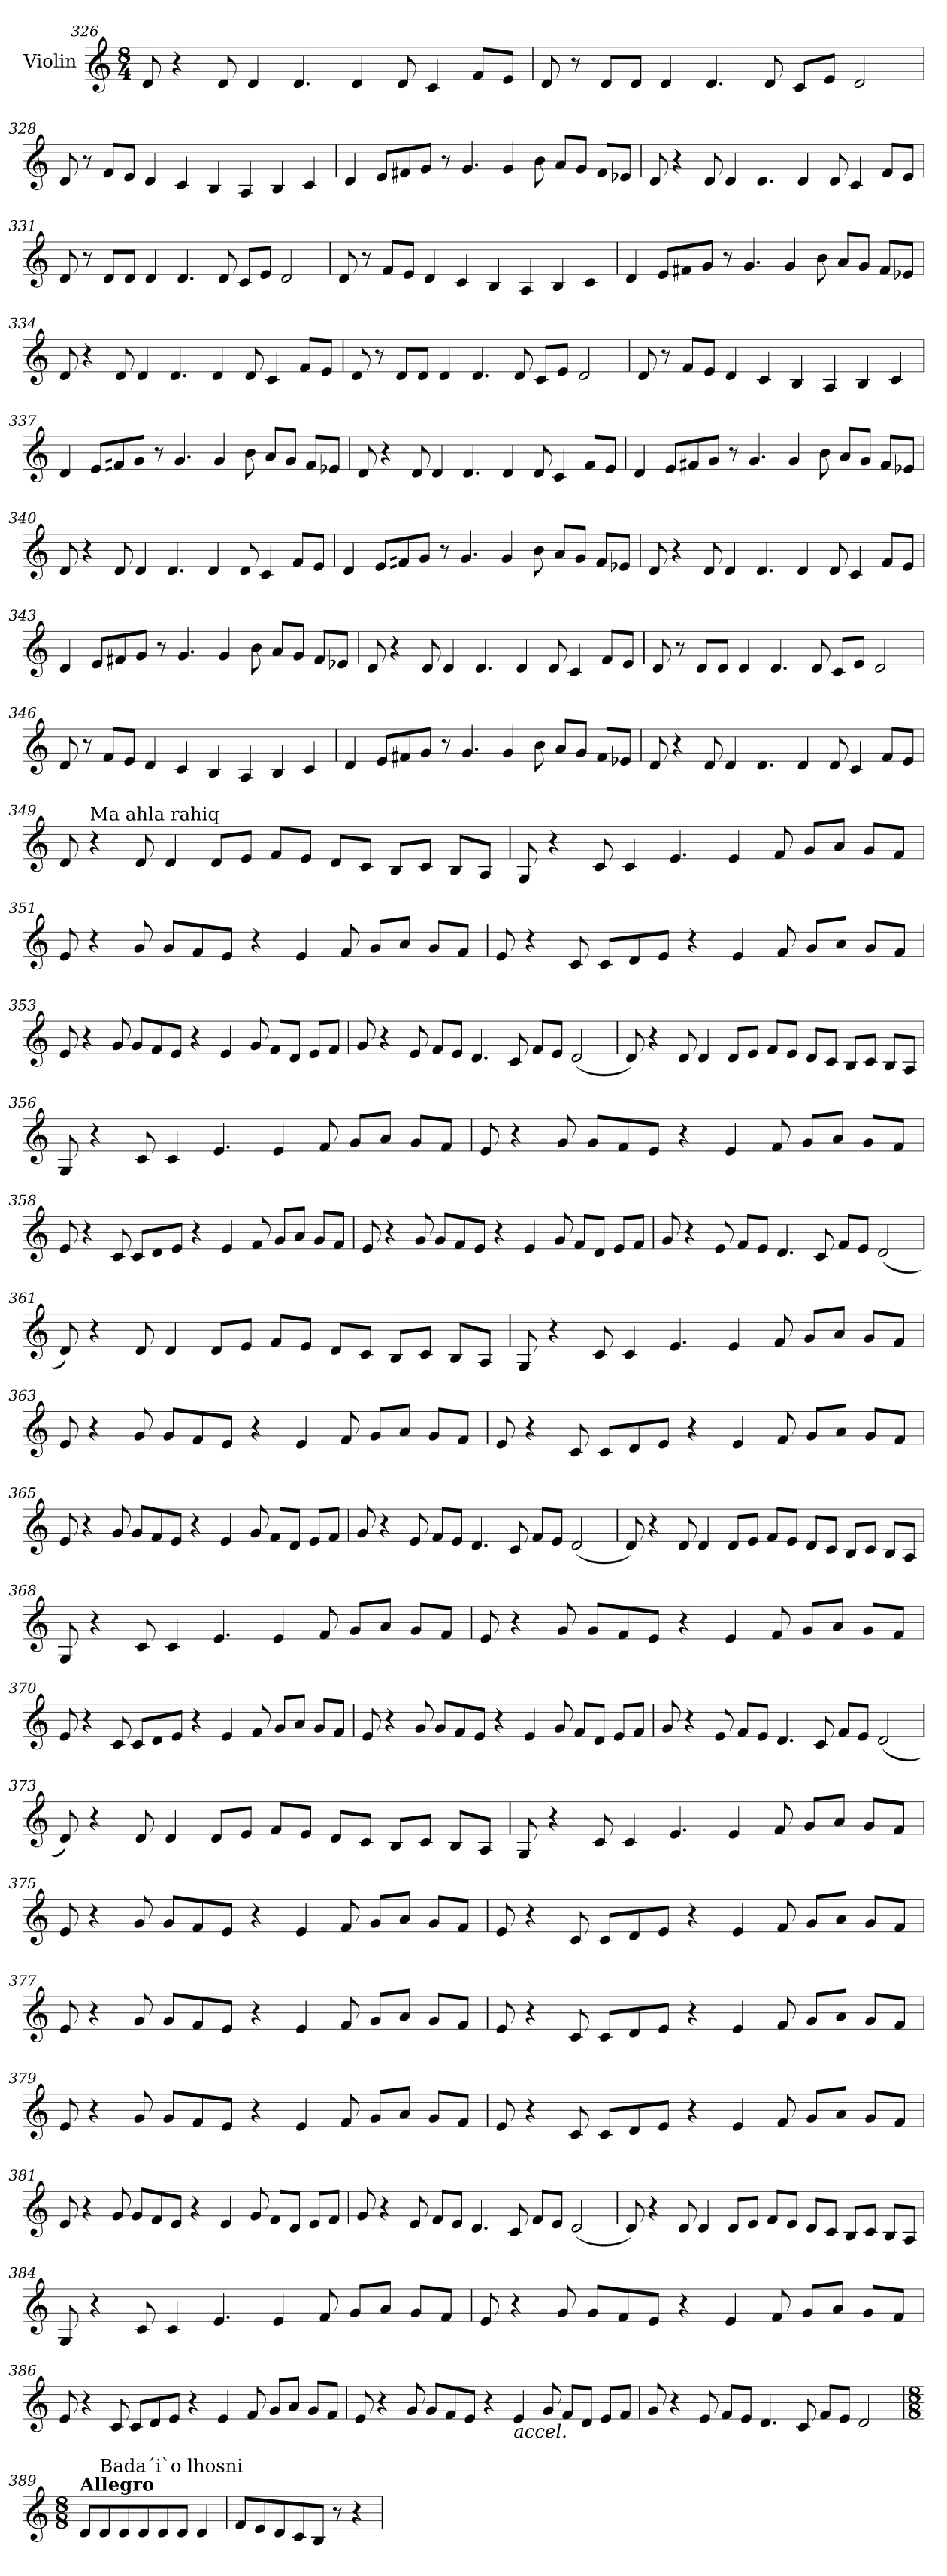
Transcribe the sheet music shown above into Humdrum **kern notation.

**kern
*part1
*staff1
*I"Violin
!!LO:LB:g=z
*clefG2
*k[]
*M8/4
=326
8d/
4r
8d/
4d/
4.d/
4d/
8d/
4c/
8f/L
8e/J
=327
8d/
8r
8d/L
8d/J
4d/
4.d/
8d/
8c/L
8e/J
2d/
!!LO:LB:g=z
=328
8d/
8r
8f/L
8e/J
4d/
4c/
4B/
4A/
4B/
4c/
=329
4d/
8e/L
8f#X/
8g/J
8r
4.g/
4g/
8b\
8a/L
8g/J
8f#/L
8e-X/J
!!LO:LB:g=z
=330
8d/
4r
8d/
4d/
4.d/
4d/
8d/
4c/
8f/L
8e/J
=331
8d/
8r
8d/L
8d/J
4d/
4.d/
8d/
8c/L
8e/J
2d/
!!LO:LB:g=z
=332
8d/
8r
8f/L
8e/J
4d/
4c/
4B/
4A/
4B/
4c/
=333
4d/
8e/L
8f#X/
8g/J
8r
4.g/
4g/
8b\
8a/L
8g/J
8f#/L
8e-X/J
!!LO:LB:g=z
=334
8d/
4r
8d/
4d/
4.d/
4d/
8d/
4c/
8f/L
8e/J
=335
8d/
8r
8d/L
8d/J
4d/
4.d/
8d/
8c/L
8e/J
2d/
!!LO:PB:g=z
=336
8d/
8r
8f/L
8e/J
4d/
4c/
4B/
4A/
4B/
4c/
=337
4d/
8e/L
8f#X/
8g/J
8r
4.g/
4g/
8b\
8a/L
8g/J
8f#/L
8e-X/J
!!LO:LB:g=z
=338
8d/
4r
8d/
4d/
4.d/
4d/
8d/
4c/
8f/L
8e/J
=339
4d/
8e/L
8f#X/
8g/J
8r
4.g/
4g/
8b\
8a/L
8g/J
8f#/L
8e-X/J
!!LO:LB:g=z
=340
8d/
4r
8d/
4d/
4.d/
4d/
8d/
4c/
8f/L
8e/J
=341
4d/
8e/L
8f#X/
8g/J
8r
4.g/
4g/
8b\
8a/L
8g/J
8f#/L
8e-X/J
!!LO:LB:g=z
=342
8d/
4r
8d/
4d/
4.d/
4d/
8d/
4c/
8f/L
8e/J
=343
4d/
8e/L
8f#X/
8g/J
8r
4.g/
4g/
8b\
8a/L
8g/J
8f#/L
8e-X/J
!!LO:LB:g=z
=344
8d/
4r
8d/
4d/
4.d/
4d/
8d/
4c/
8f/L
8e/J
=345
8d/
8r
8d/L
8d/J
4d/
4.d/
8d/
8c/L
8e/J
2d/
!!LO:LB:g=z
=346
8d/
8r
8f/L
8e/J
4d/
4c/
4B/
4A/
4B/
4c/
=347
4d/
8e/L
8f#X/
8g/J
8r
4.g/
4g/
8b\
8a/L
8g/J
8f#/L
8e-X/J
!!LO:LB:g=z
=348
8d/
4r
8d/
4d/
4.d/
4d/
8d/
4c/
8f/L
8e/J
=349
*MM90
8d/
!LO:TX:a:t=Ma ahla rahiq
4r
8d/
4d/
8d/L
8e/J
8f/L
8e/J
8d/L
8c/J
8B/L
8c/J
8B/L
8A/J
!!LO:LB:g=z
=350
8G/
4r
8c/
4c/
4.e/
4e/
8f/
8g/L
8a/J
8g/L
8f/J
=351
8e/
4r
8g/
8g/L
8f/
8e/J
4r
4e/
8f/
8g/L
8a/J
8g/L
8f/J
!!LO:PB:g=z
=352
8e/
4r
8c/
8c/L
8d/
8e/J
4r
4e/
8f/
8g/L
8a/J
8g/L
8f/J
=353
8e/
4r
8g/
8g/L
8f/
8e/J
4r
4e/
8g/
8f/L
8d/J
8e/L
8f/J
!!LO:LB:g=z
=354
8g/
4r
8e/
8f/L
8e/J
4.d/
8c/
8f/L
8e/J
(<2d/
=355
8d/)
4r
8d/
4d/
8d/L
8e/J
8f/L
8e/J
8d/L
8c/J
8B/L
8c/J
8B/L
8A/J
!!LO:LB:g=z
=356
8G/
4r
8c/
4c/
4.e/
4e/
8f/
8g/L
8a/J
8g/L
8f/J
=357
8e/
4r
8g/
8g/L
8f/
8e/J
4r
4e/
8f/
8g/L
8a/J
8g/L
8f/J
!!LO:LB:g=z
=358
8e/
4r
8c/
8c/L
8d/
8e/J
4r
4e/
8f/
8g/L
8a/J
8g/L
8f/J
=359
8e/
4r
8g/
8g/L
8f/
8e/J
4r
4e/
8g/
8f/L
8d/J
8e/L
8f/J
!!LO:LB:g=z
=360
8g/
4r
8e/
8f/L
8e/J
4.d/
8c/
8f/L
8e/J
(<2d/
=361
8d/)
4r
8d/
4d/
8d/L
8e/J
8f/L
8e/J
8d/L
8c/J
8B/L
8c/J
8B/L
8A/J
!!LO:LB:g=z
=362
8G/
4r
8c/
4c/
4.e/
4e/
8f/
8g/L
8a/J
8g/L
8f/J
=363
8e/
4r
8g/
8g/L
8f/
8e/J
4r
4e/
8f/
8g/L
8a/J
8g/L
8f/J
!!LO:LB:g=z
=364
8e/
4r
8c/
8c/L
8d/
8e/J
4r
4e/
8f/
8g/L
8a/J
8g/L
8f/J
=365
8e/
4r
8g/
8g/L
8f/
8e/J
4r
4e/
8g/
8f/L
8d/J
8e/L
8f/J
!!LO:LB:g=z
=366
8g/
4r
8e/
8f/L
8e/J
4.d/
8c/
8f/L
8e/J
(<2d/
=367
8d/)
4r
8d/
4d/
8d/L
8e/J
8f/L
8e/J
8d/L
8c/J
8B/L
8c/J
8B/L
8A/J
!!LO:PB:g=z
=368
8G/
4r
8c/
4c/
4.e/
4e/
8f/
8g/L
8a/J
8g/L
8f/J
=369
8e/
4r
8g/
8g/L
8f/
8e/J
4r
4e/
8f/
8g/L
8a/J
8g/L
8f/J
!!LO:LB:g=z
=370
8e/
4r
8c/
8c/L
8d/
8e/J
4r
4e/
8f/
8g/L
8a/J
8g/L
8f/J
=371
8e/
4r
8g/
8g/L
8f/
8e/J
4r
4e/
8g/
8f/L
8d/J
8e/L
8f/J
!!LO:LB:g=z
=372
8g/
4r
8e/
8f/L
8e/J
4.d/
8c/
8f/L
8e/J
(<2d/
=373
8d/)
4r
8d/
4d/
8d/L
8e/J
8f/L
8e/J
8d/L
8c/J
8B/L
8c/J
8B/L
8A/J
!!LO:LB:g=z
=374
8G/
4r
8c/
4c/
4.e/
4e/
8f/
8g/L
8a/J
8g/L
8f/J
=375
8e/
4r
8g/
8g/L
8f/
8e/J
4r
4e/
8f/
8g/L
8a/J
8g/L
8f/J
!!LO:LB:g=z
=376
8e/
4r
8c/
8c/L
8d/
8e/J
4r
4e/
8f/
8g/L
8a/J
8g/L
8f/J
=377
8e/
4r
8g/
8g/L
8f/
8e/J
4r
4e/
8f/
8g/L
8a/J
8g/L
8f/J
!!LO:LB:g=z
=378
8e/
4r
8c/
8c/L
8d/
8e/J
4r
4e/
8f/
8g/L
8a/J
8g/L
8f/J
=379
8e/
4r
8g/
8g/L
8f/
8e/J
4r
4e/
8f/
8g/L
8a/J
8g/L
8f/J
!!LO:LB:g=z
=380
8e/
4r
8c/
8c/L
8d/
8e/J
4r
4e/
8f/
8g/L
8a/J
8g/L
8f/J
=381
8e/
4r
8g/
8g/L
8f/
8e/J
4r
4e/
8g/
8f/L
8d/J
8e/L
8f/J
!!LO:LB:g=z
=382
8g/
4r
8e/
8f/L
8e/J
4.d/
8c/
8f/L
8e/J
(<2d/
=383
8d/)
4r
8d/
4d/
8d/L
8e/J
8f/L
8e/J
8d/L
8c/J
8B/L
8c/J
8B/L
8A/J
!!LO:PB:g=z
=384
8G/
4r
8c/
4c/
4.e/
4e/
8f/
8g/L
8a/J
8g/L
8f/J
=385
8e/
4r
8g/
8g/L
8f/
8e/J
4r
4e/
8f/
8g/L
8a/J
8g/L
8f/J
!!LO:LB:g=z
=386
8e/
4r
8c/
8c/L
8d/
8e/J
4r
4e/
8f/
8g/L
8a/J
8g/L
8f/J
=387
8e/
4r
8g/
8g/L
8f/
8e/J
4r
!LO:TX:b:i:t=accel.
4e/
8g/
8f/L
8d/J
8e/L
8f/J
!!LO:LB:g=z
=388
8g/
4r
8e/
8f/L
8e/J
4.d/
8c/
8f/L
8e/J
2d/
=389
*M8/8
*MM30
!LO:TX:a:B:t=Allegro
8d/L
!LO:TX:a:t=Bada´i`o lhosni
8d/
8d/
8d/
8d/
8d/J
4d/
=390
8f/L
8e/
8d/
8c/
8B/J
8r
4r
=
*-
